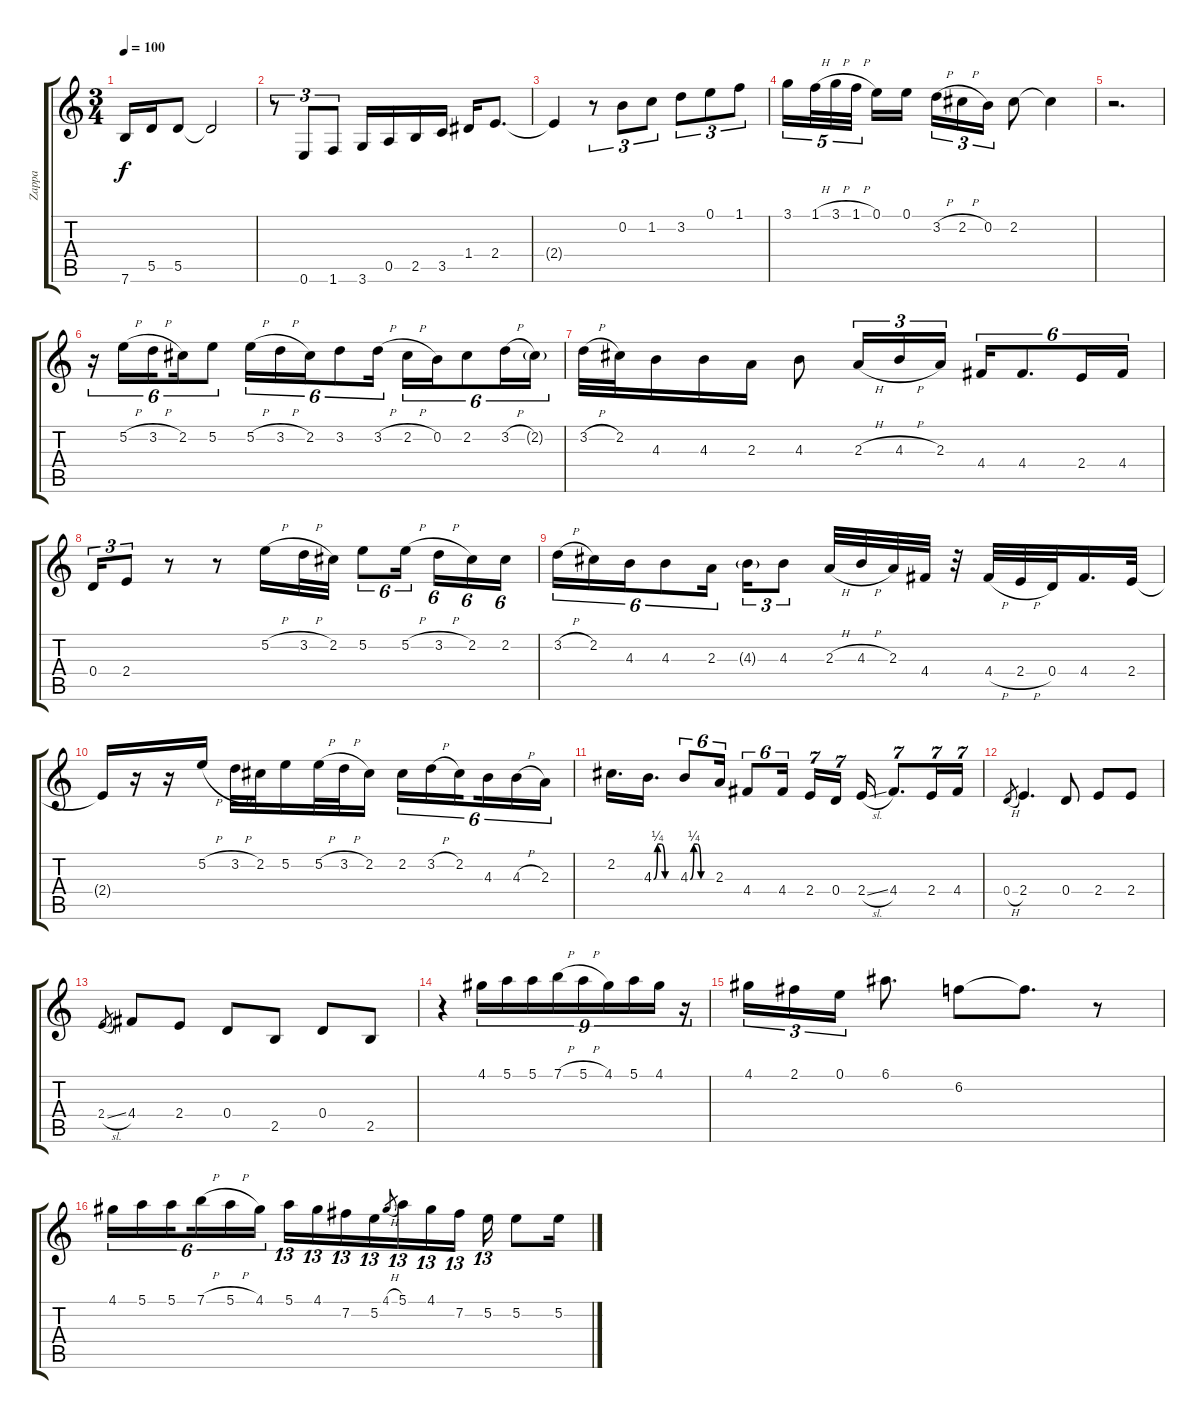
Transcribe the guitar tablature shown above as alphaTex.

\track ("Zappa" "Zappa") {instrument acousticguitarsteel}
\staff {score tabs}
\tuning (E4 B3 G3 D3 A2 E2) {hide}
\ts (3 4)
\tempo 100
\clef g2
\ks c
7.6.16{dy f} 5.5.16 5.5.8 5.5{t}.2 |
r.8{tu (3 2)} 0.6.8{tu (3 2)} 1.6.8{tu (3 2)} 3.6.16 0.5.16 2.5.16 3.5.16 1.4.16 2.4.8{d} |
2.4{t}.4 r.8{tu (3 2)} 0.2.8{tu (3 2)} 1.2.8{tu (3 2)} 3.2.8{tu (3 2)} 0.1.8{tu (3 2)} 1.1.8{tu (3 2)} |
3.1.16{tu (5 4)} 1.1{h}.32{tu (5 4)} 3.1{h}.32{tu (5 4)} 1.1{h}.32{tu (5 4) beam splitsecondary} 0.1.16 0.1.16 3.2{h}.16{tu (3 2)} 2.2{h}.16{tu (3 2)} 0.2.16{tu (3 2)} 2.2.8 2.2{t}.4 |
r.2{d} |
r.16{tu (6 4)} 5.2{h}.16{tu (6 4)} 3.2{h}.16{tu (6 4) beam splitsecondary} 2.2.16{tu (6 4)} 5.2.8{tu (6 4)} 5.2{h}.16{tu (6 4)} 3.2{h}.16{tu (6 4)} 2.2.16{tu (6 4)} 3.2.8{tu (6 4)} 3.2{h}.16{tu (6 4)} 2.2{h}.16{tu (6 4)} 0.2.16{tu (6 4)} 2.2.8{tu (6 4)} 3.2{h}.16{tu (6 4)} 2.2{g}.16{tu (6 4)} |
3.2{h}.32 2.2.32 4.3.16 4.3.16 2.3.16 4.3.8 2.3{h}.16{tu (3 2)} 4.3{h}.16{tu (3 2)} 2.3.16{tu (3 2)} 4.4.16{tu (6 4)} 4.4.8{d tu (6 4)} 2.4.16{tu (6 4)} 4.4.16{tu (6 4)} |
0.4.16{tu (3 2)} 2.4.8{tu (3 2)} r.8 r.8 5.2{h}.16 3.2{h}.32 2.2.32 5.2.8{tu (6 4)} 5.2{h}.16{tu (6 4) beam splitsecondary} 3.2{h}.16{tu (6 4)} 2.2.16{tu (6 4)} 2.2.16{tu (6 4)} |
3.2{h}.16{tu (6 4)} 2.2.16{tu (6 4)} 4.3.16{tu (6 4)} 4.3.8{tu (6 4)} 2.3.16{tu (6 4)} 4.3{g}.16{tu (3 2)} 4.3.8{tu (3 2)} 2.3{h}.32 4.3{h}.32 2.3.32 4.4.32 r.32 4.4{h}.32 2.4{h}.32 0.4.32 4.4.16{d} 2.4.32 |
2.4{t}.16 r.16 r.16 5.2{h}.16 3.2{h}.32 2.2.32 5.2.16 5.2{h}.32 3.2{h}.32 2.2.16 2.2.16{tu (6 4)} 3.2{h}.16{tu (6 4)} 2.2.16{tu (6 4) beam splitsecondary} 4.3.16{tu (6 4)} 4.3{h}.16{tu (6 4)} 2.3.16{tu (6 4)} |
2.2.16{d} 4.3{be (custom 0 0 10 1 20 1 30 0 60 0)}.16{d} 4.3{be (custom 0 0 10 1 20 1 30 0 60 0)}.8{tu (6 4)} 2.3.16{tu (6 4)} 4.4.8{tu (6 4)} 4.4.16{tu (6 4) beam splitsecondary} 2.4.16{tu (7 4)} 0.4.16{tu (7 4)} 2.4{sl}.16 4.4.8{d tu (7 4)} 2.4.16{tu (7 4)} 4.4.16{tu (7 4)} |
0.4{h}.8{gr} 2.4.4{d} 0.4.8 2.4.8 2.4.8 |
2.4{sl}.8{gr} 4.4.8 2.4.8 0.4.8 2.5.8 0.4.8 2.5.8 |
r.4 4.1.16{tu (9 8)} 5.1.16{tu (9 8)} 5.1.16{tu (9 8)} 7.1{h}.16{tu (9 8)} 5.1{h}.16{tu (9 8)} 4.1.16{tu (9 8)} 5.1.16{tu (9 8)} 4.1.16{tu (9 8)} r.16{tu (9 8)} |
4.1.16{tu (3 2)} 2.1.16{tu (3 2)} 0.1.16{tu (3 2)} 6.1.8{d} 6.2.8 6.2{t}.8{d} r.8 |
4.1.16{tu (6 4)} 5.1.16{tu (6 4)} 5.1.16{tu (6 4) beam splitsecondary} 7.1{h}.16{tu (6 4)} 5.1{h}.16{tu (6 4)} 4.1.16{tu (6 4)} 5.1.16{tu (13 8)} 4.1.16{tu (13 8)} 7.2.16{tu (13 8)} 5.2.16{tu (13 8)} 4.1{h}.8{gr} 5.1.16{tu (13 8)} 4.1.16{tu (13 8)} 7.2.16{tu (13 8)} 5.2.16{tu (13 8)} 5.2.8 5.2.16
